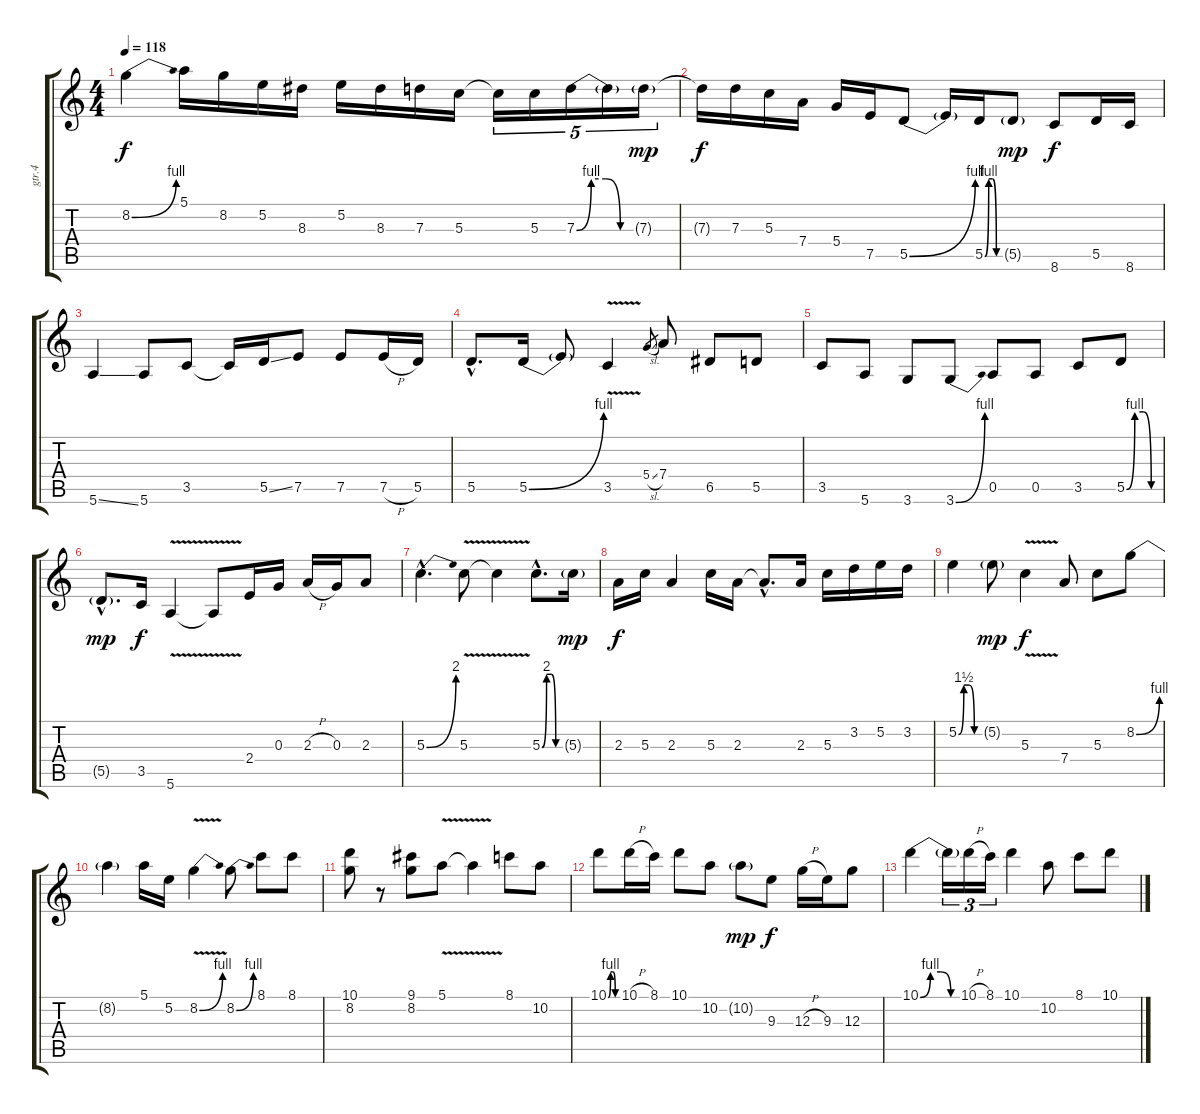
\track ("gtr.4" "gtr.4") {instrument distortionguitar}
\staff {score tabs}
\tuning (E4 B3 G3 D3 A2 E2) {hide}
\ts (4 4)
\tempo 118
\clef g2
\ks c
8.2{be (bend 0 0 60 4)}.4{dy f} 5.1.16 8.2.16 5.2.16 8.3.16 5.2.16 8.3.16 7.3.16 5.3.16 5.3{t}.16{tu (5 4)} 5.3.16{tu (5 4)} 7.3{be (custom 0 0 15 4 30 4 45 0 60 0)}.16{tu (5 4)} 7.3{t}.16{tu (5 4)} 7.3{g}.16{tu (5 4) dy mp} |
7.3{t}.16{dy f} 7.3.16 5.3.16 7.4.16 5.4.16 7.5.16 5.5{be (bend 0 0 60 4)}.8 5.5{t}.16 5.5{be (custom 0 0 15 4 30 4 45 0 60 0)}.16 5.5{g}.8{dy mp} 8.6.8{dy f} 5.5.16 8.6.16 |
5.6{ss}.4 5.6.8 3.5.8 3.5{t}.16 5.5{ss}.16 7.5.8 7.5.8 7.5{h}.16 5.5.16 |
5.5{hac}.8{d} 5.5{be (bend 0 0 60 4)}.16 5.5{t}.8 3.5{v}.4 5.4{sl}.8{gr} 7.4.8 6.5.8 5.5.8 |
3.5.8 5.6.8 3.6.8 3.6{be (bend 0 0 60 4)}.8 0.5.8 0.5.8 3.5.8 5.5{be (custom 0 0 15 4 30 4 45 0 60 0)}.8 |
5.5{g hac}.8{d dy mp} 3.5.16{dy f} 5.6{v}.4 5.6{t}.8 2.4.16 0.3.16 2.3{h}.16 0.3.16 2.3.8 |
5.3{be (bend 0 0 60 8) hac}.4{d} 5.3{v}.8 5.3{t}.4 5.3{be (custom 0 0 15 8 30 8 45 0 60 0) hac}.8{d} 5.3{g}.16{dy mp} |
2.3.16{dy f} 5.3.16 2.3.4 5.3.16 2.3.16 2.3{hac t}.8{d} 2.3.16 5.3.16 3.2.16 5.2.16 3.2.16 |
5.2{be (custom 0 0 15 6 30 6 45 0 60 0)}.4 5.2{g}.8{dy mp} 5.3{v}.4{dy f} 7.4.8 5.3.8 8.2{be (bend 0 0 60 4)}.8 |
8.2{t}.4{volume 13} 5.1.16 5.2.16 8.2{be (bend 0 0 60 4) v}.4 8.2{be (bend 0 0 60 4)}.8 8.1.8 8.1.8 |
(10.1 8.2).8{volume 10} r.8 (9.1 8.2).8 5.1{v}.8 5.1{t}.4 8.1.8 10.2.8 |
10.1{be (custom 0 0 15 4 30 4 45 0 60 0)}.8{volume 5} 10.1{h}.16 8.1.16 10.1.8 10.2.8 10.2{g}.8{dy mp} 9.3.8{dy f} 12.3{h}.16 9.3.16 12.3.8 |
10.1{be (custom 0 0 15 4 30 4 45 0 60 0)}.4{volume 0} 10.1{t}.16{tu (3 2)} 10.1{h}.16{tu (3 2)} 8.1.16{tu (3 2)} 10.1.4 10.2.8 8.1.8 10.1.8
